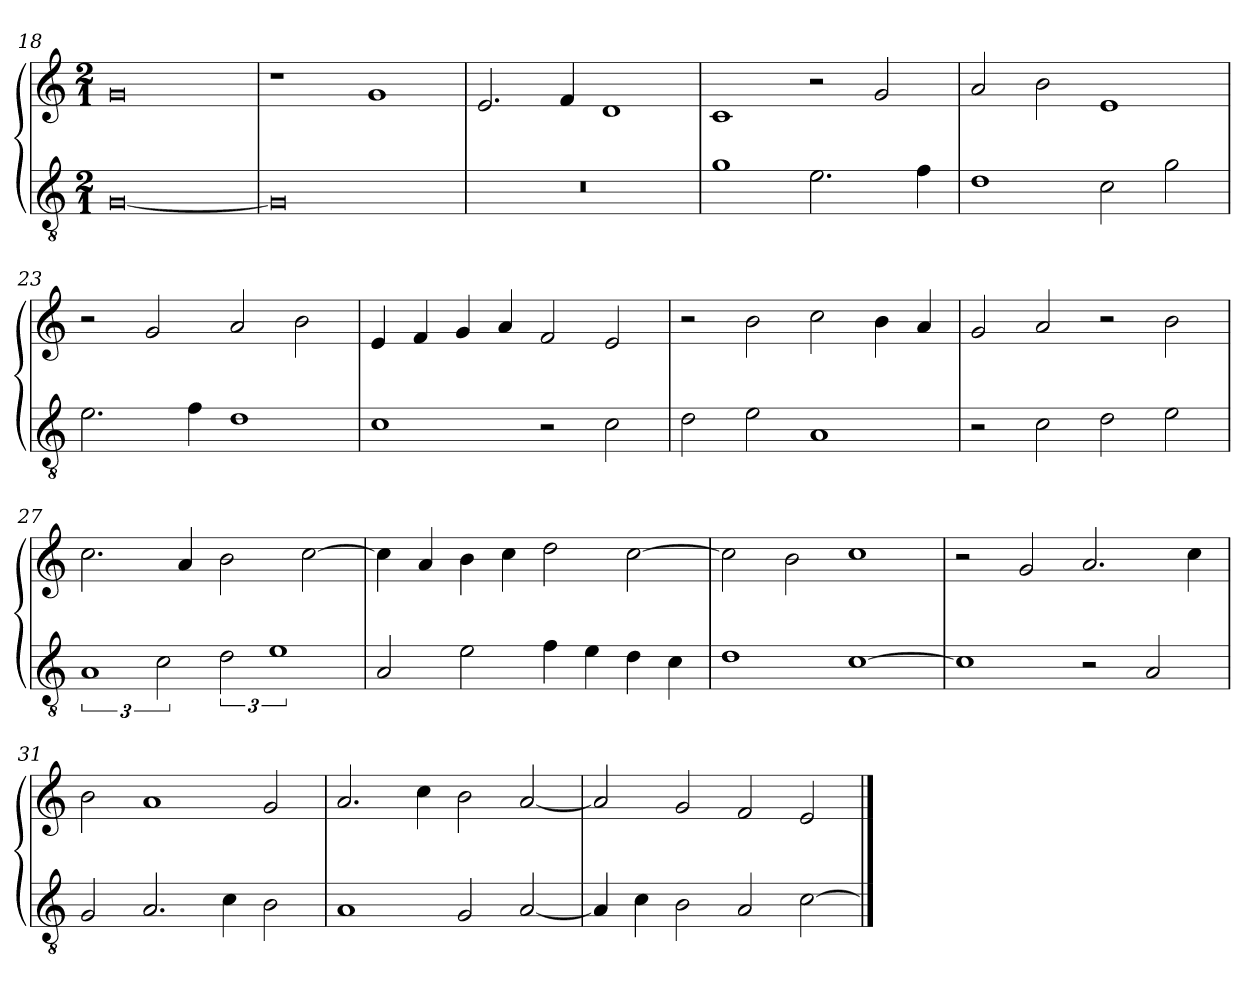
**kern	**kern
*part2	*part1
*staff2	*staff1
*clefGv2	*clefG2
*k[]	*k[]
*M2/1	*M2/1
=18	=18
[0G	0g
=19	=19
0G]	1r
.	1g
=20	=20
0r	2.e
.	4f
.	1d
=21	=21
1g	1c
2.e	2r
.	2g
4f	.
=22	=22
1d	2a
.	2b
2c	1e
2g	.
=23	=23
2.e	2r
.	2g
4f	.
1d	2a
.	2b
=24	=24
1c	4e
.	4f
.	4g
.	4a
2r	2f
2c	2e
=25	=25
2d	2r
2e	2b
1A	2cc
.	4b
.	4a
=26	=26
2r	2g
2c	2a
2d	2r
2e	2b
=27	=27
3%2A	2.cc
3c	.
.	4a
3d	2b
3%2e	.
.	[2cc
=28	=28
2A	4cc]
.	4a
2e	4b
.	4cc
4f	2dd
4e	.
4d	[2cc
4c	.
=29	=29
1d	2cc]
.	2b
[1c	1cc
=30	=30
1c]	2r
.	2g
2r	2.a
2A	.
.	4cc
=31	=31
2G	2b
2.A	1a
4c	.
2B	2g
=32	=32
1A	2.a
.	4cc
2G	2b
[2A	[2a
=33	=33
4A]	2a]
4c	.
2B	2g
2A	2f
[2c	2e
==	==
*-	*-
